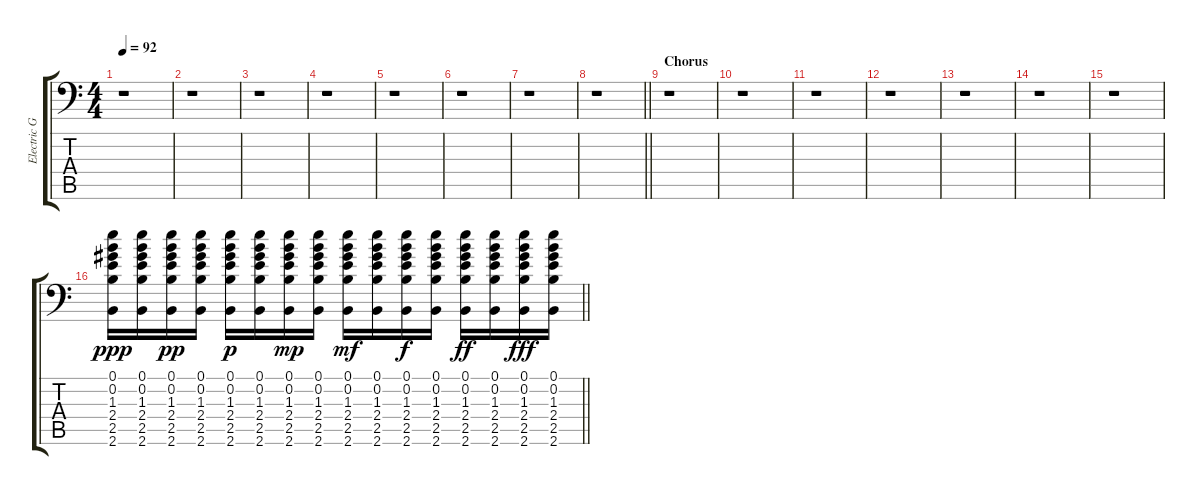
\track ("Electric Guitar" "Electric G") {instrument overdrivenguitar}
\staff {score tabs}
\tuning (E4 B3 G3 D3 A2 A1) {hide}
\ts (4 4)
\tempo 92
\clef f4
\ks c
r.1{dy mp} |
r.1 |
r.1 |
r.1 |
r.1 |
r.1 |
r.1 |
\barLineRight lightlight
r.1 |
\section ("" "Chorus")
r.1 |
r.1 |
r.1 |
r.1 |
r.1 |
r.1 |
r.1 |
\barLineRight lightlight
(0.1 0.2 1.3 2.4 2.5 2.6).16{dy ppp} (0.1 0.2 1.3 2.4 2.5 2.6).16 (0.1 0.2 1.3 2.4 2.5 2.6).16{dy pp} (0.1 0.2 1.3 2.4 2.5 2.6).16 (0.1 0.2 1.3 2.4 2.5 2.6).16{dy p} (0.1 0.2 1.3 2.4 2.5 2.6).16 (0.1 0.2 1.3 2.4 2.5 2.6).16{dy mp} (0.1 0.2 1.3 2.4 2.5 2.6).16 (0.1 0.2 1.3 2.4 2.5 2.6).16{dy mf} (0.1 0.2 1.3 2.4 2.5 2.6).16 (0.1 0.2 1.3 2.4 2.5 2.6).16{dy f} (0.1 0.2 1.3 2.4 2.5 2.6).16 (0.1 0.2 1.3 2.4 2.5 2.6).16{dy ff} (0.1 0.2 1.3 2.4 2.5 2.6).16 (0.1 0.2 1.3 2.4 2.5 2.6).16{dy fff} (0.1 0.2 1.3 2.4 2.5 2.6).16
